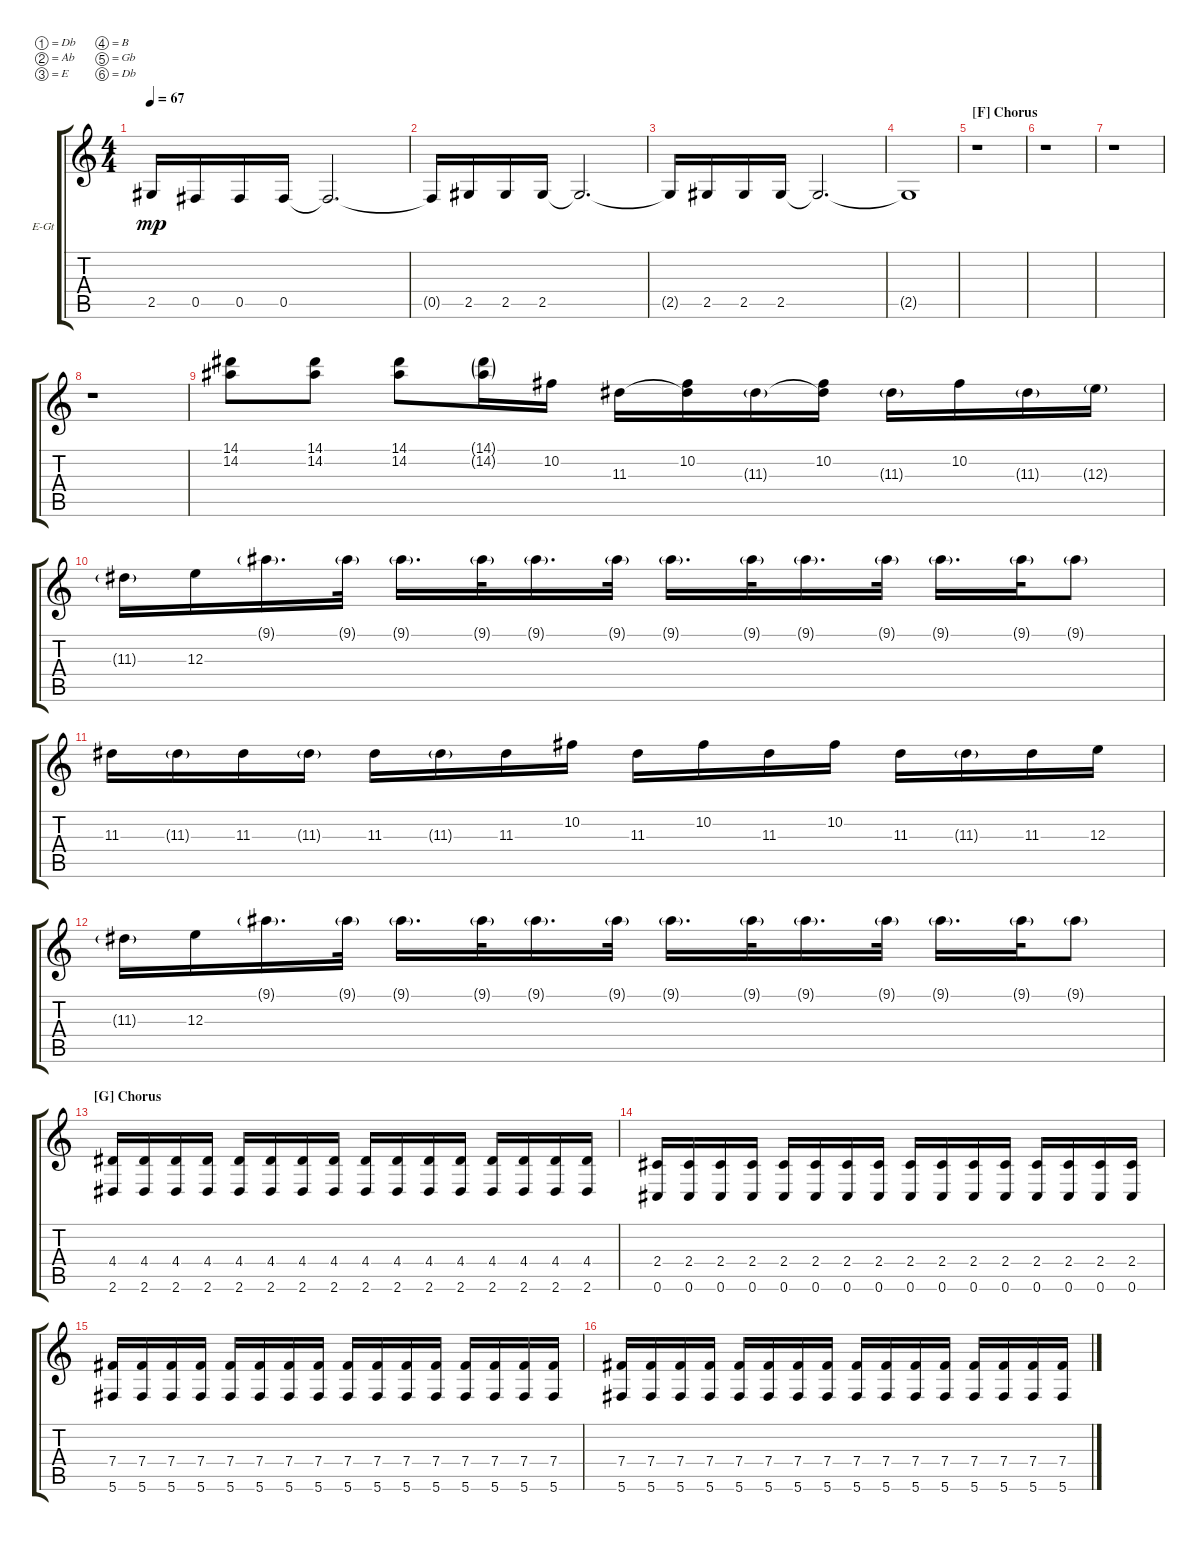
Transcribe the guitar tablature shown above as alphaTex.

\defaultSystemsLayout 4
\bracketExtendMode groupsimilarinstruments
\firstSystemTrackNameOrientation horizontal
\otherSystemsTrackNameOrientation horizontal
\track ("Iha (Overdriven)" "E-Gt") {instrument overdrivenguitar}
\staff {score tabs}
\tuning (Db4 Ab3 E3 B2 Gb2 Db2)
\ts (4 4)
\tempo 67
\clef g2
\scale
0.333333
\ks c
2.5{t}.16{dy mp} 0.5.16 0.5.16 0.5.16 0.5{t}.2{d} |
\scale
0.333333 0.5{t}.16 2.5.16 2.5.16 2.5.16 2.5{t}.2{d} |
\scale
0.333333 2.5{t}.16 2.5.16 2.5.16 2.5.16 2.5{t}.2{d} |
\scale
0.333333 2.5{t}.1 |
\section ("F" "Chorus")
\scale
0.333333 r.1 |
\scale
0.333333 r.1 |
\scale
0.333333 r.1 |
\scale
0.333333 r.1 |
\scale
0.333333 (14.1 14.2).8 (14.2 14.1).8 (14.1 14.2).8 (14.2{g} 14.1{g}).16 10.2.16 11.3.16 (10.2 11.3{t}).16 11.3{g}.16 (10.2 11.3{t}).16 11.3{g}.16 10.2.16 11.3{g}.16 12.3{g}.16 |
\scale
0.333333 11.3{g}.16 12.3.16 9.1{g}.16{d} 9.1{g}.32 9.1{g}.16{d} 9.1{g}.32 9.1{g}.16{d} 9.1{g}.32 9.1{g}.16{d} 9.1{g}.32 9.1{g}.16{d} 9.1{g}.32 9.1{g}.16{d} 9.1{g}.32 9.1{g}.8 |
\scale
0.333333 11.3.16 11.3{g}.16 11.3.16 11.3{g}.16 11.3.16 11.3{g}.16 11.3.16 10.2.16 11.3.16 10.2.16 11.3.16 10.2.16 11.3.16 11.3{g}.16 11.3.16 12.3.16 |
\scale
0.333333 11.3{g}.16 12.3.16 9.1{g}.16{d} 9.1{g}.32 9.1{g}.16{d} 9.1{g}.32 9.1{g}.16{d} 9.1{g}.32 9.1{g}.16{d} 9.1{g}.32 9.1{g}.16{d} 9.1{g}.32 9.1{g}.16{d} 9.1{g}.32 9.1{g}.8 |
\section ("G" "Chorus")
\scale
0.333333 (2.6 4.4).16 (2.6 4.4).16 (2.6 4.4).16 (2.6 4.4).16 (2.6 4.4).16 (2.6 4.4).16 (2.6 4.4).16 (2.6 4.4).16 (2.6 4.4).16 (2.6 4.4).16 (2.6 4.4).16 (2.6 4.4).16 (2.6 4.4).16 (2.6 4.4).16 (2.6 4.4).16 (2.6 4.4).16 |
\scale
0.333333 (0.6 2.4).16 (0.6 2.4).16 (0.6 2.4).16 (0.6 2.4).16 (0.6 2.4).16 (0.6 2.4).16 (0.6 2.4).16 (0.6 2.4).16 (0.6 2.4).16 (0.6 2.4).16 (0.6 2.4).16 (0.6 2.4).16 (0.6 2.4).16 (0.6 2.4).16 (0.6 2.4).16 (0.6 2.4).16 |
\scale
0.333333 (5.6 7.4).16 (5.6 7.4).16 (5.6 7.4).16 (5.6 7.4).16 (5.6 7.4).16 (5.6 7.4).16 (5.6 7.4).16 (5.6 7.4).16 (5.6 7.4).16 (5.6 7.4).16 (5.6 7.4).16 (5.6 7.4).16 (5.6 7.4).16 (5.6 7.4).16 (5.6 7.4).16 (5.6 7.4).16 |
\scale
0.333333 (5.6 7.4).16 (5.6 7.4).16 (5.6 7.4).16 (5.6 7.4).16 (5.6 7.4).16 (5.6 7.4).16 (5.6 7.4).16 (5.6 7.4).16 (5.6 7.4).16 (5.6 7.4).16 (5.6 7.4).16 (5.6 7.4).16 (5.6 7.4).16 (5.6 7.4).16 (5.6 7.4).16 (5.6 7.4).16
